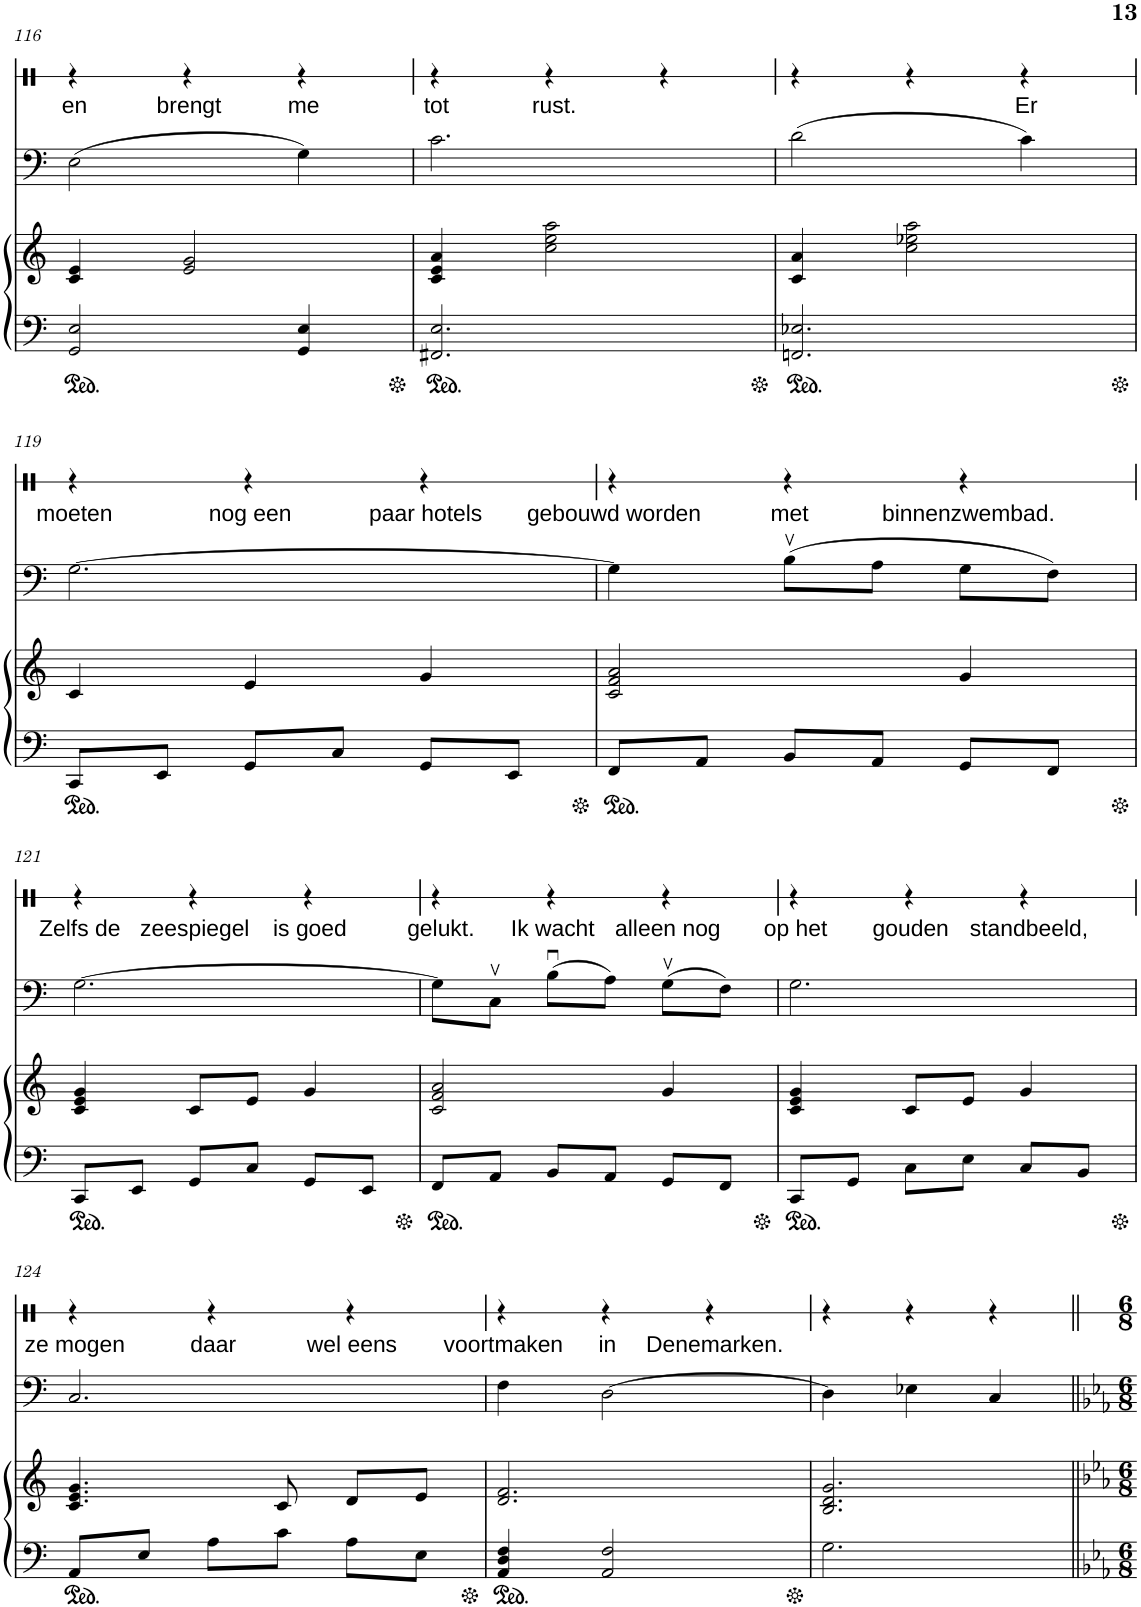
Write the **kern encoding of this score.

**kern	**kern	**kern	**kern	**text
*part3	*part3	*part2	*part1	*part1
*staff4	*staff3	*staff2	*staff1	*staff1
*I"Piano	*	*I"Cello	*I"Verteller	*
*I'Pno	*	*	*	*
!!LO:PB:g=z
*clefF4	*clefG2	*clefF4	*clefX	*
*k[]	*k[]	*k[]	*k[]	*
*M3/4	*M3/4	*M3/4	*M3/4	*
=116	=116	=116	=116	=116
!	!	!	!	!LO:LY:b
2GG/ 2E/	4c/ 4e/	(2E\	4r	en
!	!	!	!	!LO:LY:b
.	2e/ 2g/	.	4r	brengt
!	!	!	!	!LO:LY:b
4GG/ 4E/	.	4G\)	4r	me
=117	=117	=117	=117	=117
!	!	!	!	!LO:LY:b
2.FF#X/ 2.E/	4c/ 4e/ 4a/	2.c\	4r	tot
!	!	!	!	!LO:LY:b
.	2cc\ 2ee\ 2aa\	.	4r	rust.
.	.	.	4r	.
=118	=118	=118	=118	=118
2.FFn/ 2.E-X/	4c/ 4a/	(2d\	4r	.
.	2cc\ 2ee-X\ 2aa\	.	4r	.
!	!	!	!	!LO:LY:b
.	.	4c\)	4r	Er
!!LO:LB:g=z
=119	=119	=119	=119	=119
!	!	!	!	!LO:LY:b
8CC/L	4c/	[2.G\	4r	moeten
8EE/J	.	.	.	.
!	!	!	!	!LO:LY:b
8GG/L	4e/	.	4r	nog een
8C/J	.	.	.	.
!	!	!	!	!LO:LY:b
8GG/L	4g/	.	4r	paar hotels
8EE/J	.	.	.	.
=120	=120	=120	=120	=120
!	!	!	!	!LO:LY:b
8FF/L	2c/ 2f/ 2a/	4G\]	4r	gebouwd worden
8AA/J	.	.	.	.
!	!	!	!	!LO:LY:b
8BB/L	.	(8Bv\L	4r	met
8AA/J	.	8A\J	.	.
!	!	!	!	!LO:LY:b
8GG/L	4g/	8G\L	4r	binnenzwembad.
8FF/J	.	8F\J)	.	.
!!LO:LB:g=z
=121	=121	=121	=121	=121
!	!	!	!	!LO:LY:b
8CC/L	4c/ 4e/ 4g/	[2.G\	4r	Zelfs de
8EE/J	.	.	.	.
!	!	!	!	!LO:LY:b
8GG/L	8c/L	.	4r	zeespiegel
8C/J	8e/J	.	.	.
!	!	!	!	!LO:LY:b
8GG/L	4g/	.	4r	is goed
8EE/J	.	.	.	.
=122	=122	=122	=122	=122
!	!	!	!	!LO:LY:b
8FF/L	2c/ 2f/ 2a/	8G\L]	4r	gelukt.
8AA/J	.	8Cv\J	.	.
!	!	!	!	!LO:LY:b
8BB/L	.	(8Bu\L	4r	Ik wacht
8AA/J	.	8A\J)	.	.
!	!	!	!	!LO:LY:b
8GG/L	4g/	(8Gv\L	4r	alleen nog
8FF/J	.	8F\J)	.	.
=123	=123	=123	=123	=123
!	!	!	!	!LO:LY:b
8CC/L	4c/ 4e/ 4g/	2.G\	4r	op het
8GG/J	.	.	.	.
!	!	!	!	!LO:LY:b
8C\L	8c/L	.	4r	gouden
8E\J	8e/J	.	.	.
!	!	!	!	!LO:LY:b
8C/L	4g/	.	4r	standbeeld,
8BB/J	.	.	.	.
!!LO:LB:g=z
=124	=124	=124	=124	=124
!	!	!	!	!LO:LY:b
8AA/L	4.c/ 4.e/ 4.g/	2.C/	4r	ze mogen
8E/J	.	.	.	.
!	!	!	!	!LO:LY:b
8A\L	.	.	4r	daar
8c\J	8c/	.	.	.
!	!	!	!	!LO:LY:b
8A\L	8d/L	.	4r	wel eens
8E\J	8e/J	.	.	.
=125	=125	=125	=125	=125
!	!	!	!	!LO:LY:b
4AA/ 4D/ 4F/	2.d/ 2.f/	4F\	4r	voortmaken
!	!	!	!	!LO:LY:b
2AA/ 2F/	.	[2D\	4r	in
!	!	!	!	!LO:LY:b
.	.	.	4r	Denemarken.
=126	=126	=126	=126	=126
2.G\	2.B/ 2.d/ 2.g/	4D\]	4r	.
.	.	4E-X\	4r	.
.	.	4C/	4r	.
=||	=||	=||	=||	=||
*-	*-	*-	*-	*-
